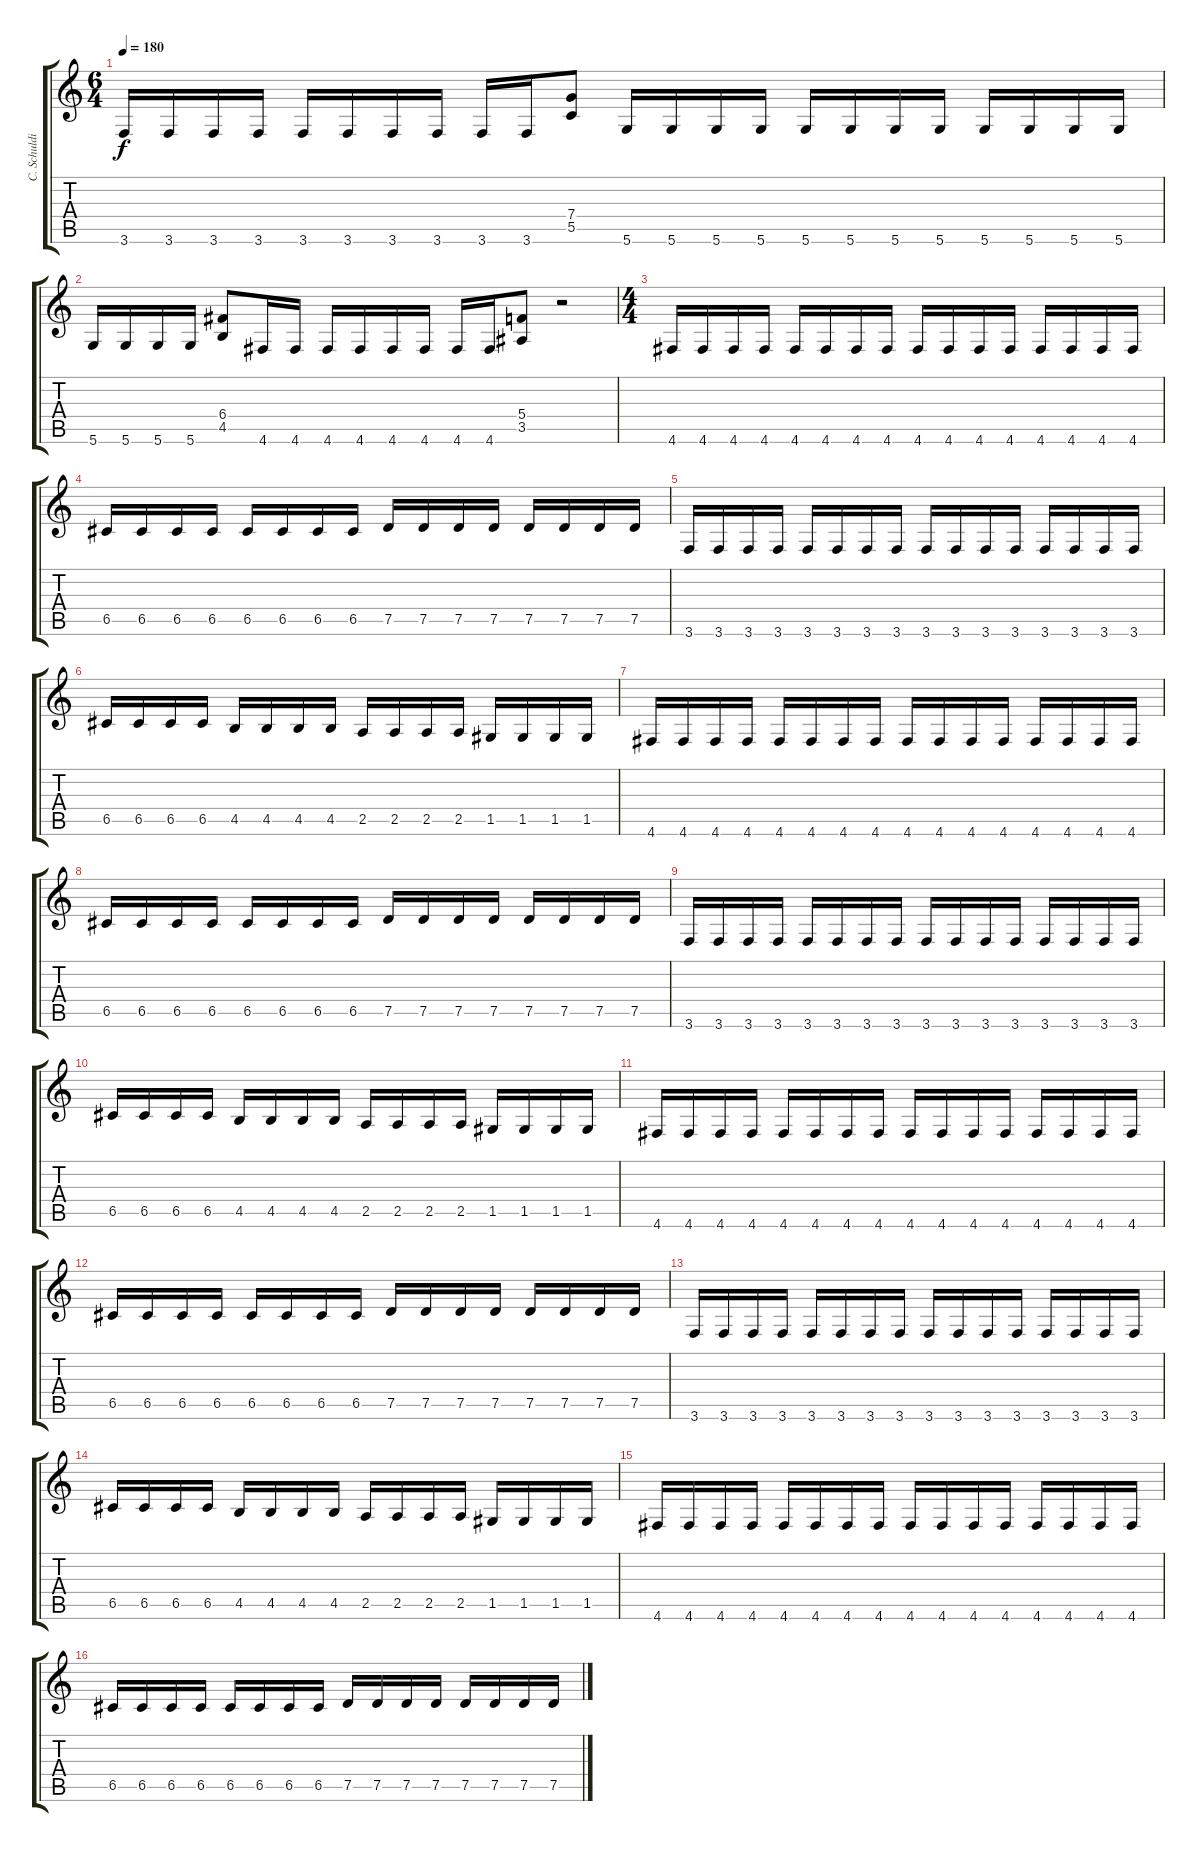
\track ("C. Schuldiner" "C. Schuldi") {instrument distortionguitar}
\staff {score tabs}
\tuning (D4 A3 F3 C3 G2 D2) {hide}
\ts (6 4)
\tempo 180
\clef g2
\ks c
3.6.16{dy f} 3.6.16 3.6.16 3.6.16 3.6.16 3.6.16 3.6.16 3.6.16 3.6.16 3.6.16 (7.4 5.5).8 5.6.16 5.6.16 5.6.16 5.6.16 5.6.16 5.6.16 5.6.16 5.6.16 5.6.16 5.6.16 5.6.16 5.6.16 |
5.6.16 5.6.16 5.6.16 5.6.16 (6.4 4.5).8 4.6.16 4.6.16 4.6.16 4.6.16 4.6.16 4.6.16 4.6.16 4.6.16 (5.4 3.5).8 r.2 |
\ts (4 4)
4.6.16 4.6.16 4.6.16 4.6.16 4.6.16 4.6.16 4.6.16 4.6.16 4.6.16 4.6.16 4.6.16 4.6.16 4.6.16 4.6.16 4.6.16 4.6.16 |
6.5.16 6.5.16 6.5.16 6.5.16 6.5.16 6.5.16 6.5.16 6.5.16 7.5.16 7.5.16 7.5.16 7.5.16 7.5.16 7.5.16 7.5.16 7.5.16 |
3.6.16 3.6.16 3.6.16 3.6.16 3.6.16 3.6.16 3.6.16 3.6.16 3.6.16 3.6.16 3.6.16 3.6.16 3.6.16 3.6.16 3.6.16 3.6.16 |
6.5.16 6.5.16 6.5.16 6.5.16 4.5.16 4.5.16 4.5.16 4.5.16 2.5.16 2.5.16 2.5.16 2.5.16 1.5.16 1.5.16 1.5.16 1.5.16 |
4.6.16 4.6.16 4.6.16 4.6.16 4.6.16 4.6.16 4.6.16 4.6.16 4.6.16 4.6.16 4.6.16 4.6.16 4.6.16 4.6.16 4.6.16 4.6.16 |
6.5.16 6.5.16 6.5.16 6.5.16 6.5.16 6.5.16 6.5.16 6.5.16 7.5.16 7.5.16 7.5.16 7.5.16 7.5.16 7.5.16 7.5.16 7.5.16 |
3.6.16 3.6.16 3.6.16 3.6.16 3.6.16 3.6.16 3.6.16 3.6.16 3.6.16 3.6.16 3.6.16 3.6.16 3.6.16 3.6.16 3.6.16 3.6.16 |
6.5.16 6.5.16 6.5.16 6.5.16 4.5.16 4.5.16 4.5.16 4.5.16 2.5.16 2.5.16 2.5.16 2.5.16 1.5.16 1.5.16 1.5.16 1.5.16 |
4.6.16 4.6.16 4.6.16 4.6.16 4.6.16 4.6.16 4.6.16 4.6.16 4.6.16 4.6.16 4.6.16 4.6.16 4.6.16 4.6.16 4.6.16 4.6.16 |
6.5.16 6.5.16 6.5.16 6.5.16 6.5.16 6.5.16 6.5.16 6.5.16 7.5.16 7.5.16 7.5.16 7.5.16 7.5.16 7.5.16 7.5.16 7.5.16 |
3.6.16 3.6.16 3.6.16 3.6.16 3.6.16 3.6.16 3.6.16 3.6.16 3.6.16 3.6.16 3.6.16 3.6.16 3.6.16 3.6.16 3.6.16 3.6.16 |
6.5.16 6.5.16 6.5.16 6.5.16 4.5.16 4.5.16 4.5.16 4.5.16 2.5.16 2.5.16 2.5.16 2.5.16 1.5.16 1.5.16 1.5.16 1.5.16 |
4.6.16 4.6.16 4.6.16 4.6.16 4.6.16 4.6.16 4.6.16 4.6.16 4.6.16 4.6.16 4.6.16 4.6.16 4.6.16 4.6.16 4.6.16 4.6.16 |
6.5.16 6.5.16 6.5.16 6.5.16 6.5.16 6.5.16 6.5.16 6.5.16 7.5.16 7.5.16 7.5.16 7.5.16 7.5.16 7.5.16 7.5.16 7.5.16
